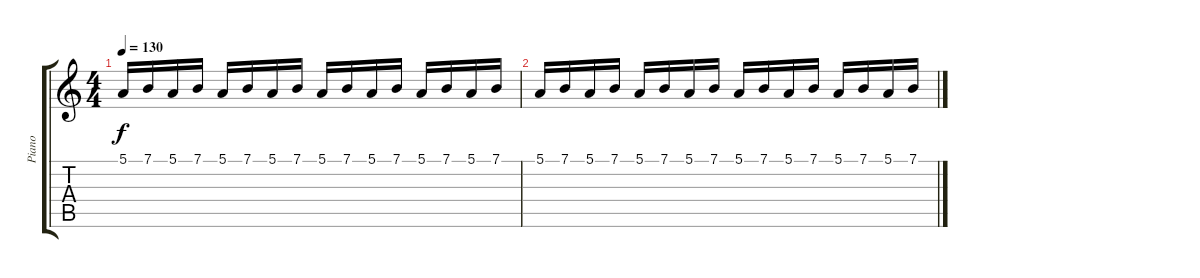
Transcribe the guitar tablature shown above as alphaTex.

\track ("Piano" "Piano") {instrument electricgrandpiano}
\staff {score tabs}
\tuning (E4 B3 G3 D3 A2 E2) {hide}
\ts (4 4)
\tempo 130
\clef g2
\ks c
5.1.16{dy f} 7.1.16 5.1.16 7.1.16 5.1.16 7.1.16 5.1.16 7.1.16 5.1.16 7.1.16 5.1.16 7.1.16 5.1.16 7.1.16 5.1.16 7.1.16 |
5.1.16 7.1.16 5.1.16 7.1.16 5.1.16 7.1.16 5.1.16 7.1.16 5.1.16 7.1.16 5.1.16 7.1.16 5.1.16 7.1.16 5.1.16 7.1.16
